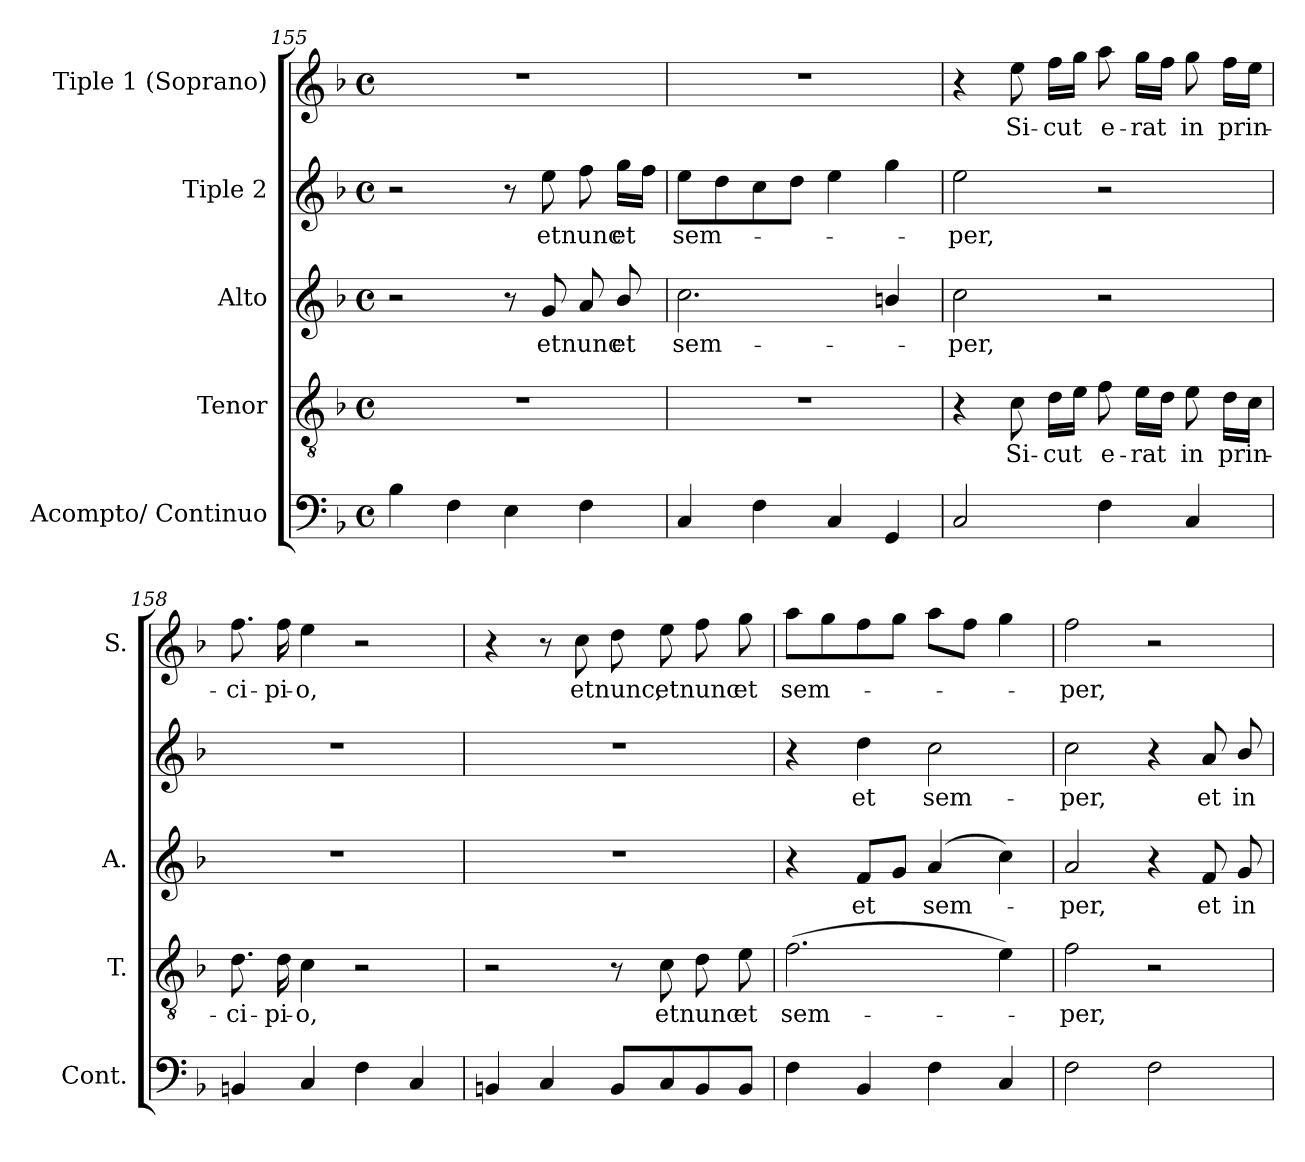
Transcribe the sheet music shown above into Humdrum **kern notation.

**kern	**kern	**text	**kern	**text	**kern	**text	**kern	**text
*part5	*part4	*part4	*part3	*part3	*part2	*part2	*part1	*part1
*staff5	*staff4	*staff4	*staff3	*staff3	*staff2	*staff2	*staff1	*staff1
*I"Acompto/ Continuo	*I"Tenor	*	*I"Alto	*	*I"Tiple 2	*	*I"Tiple 1 (Soprano)	*
*I'Cont.	*I'T.	*	*I'A.	*	*	*	*I'S.	*
*clefF4	*clefGv2	*	*clefG2	*	*clefG2	*	*clefG2	*
*	*ITrd7c12	*	*	*	*	*	*	*
*k[b-]	*k[b-]	*	*k[b-]	*	*k[b-]	*	*k[b-]	*
*F:	*F:	*	*F:	*	*F:	*	*F:	*
*M4/4	*M4/4	*	*M4/4	*	*M4/4	*	*M4/4	*
*met(c)	*met(c)	*	*met(c)	*	*met(c)	*	*met(c)	*
=155	=155	=155	=155	=155	=155	=155	=155	=155
4B-i\	1r	.	2r	.	2r	.	1r	.
4Fi\	.	.	.	.	.	.	.	.
4Ei\	.	.	8r	.	8r	.	.	.
!	!	!	!	!LO:LY:b:color=#000000	!	!	!	!
!	!	!	!	!	!	!LO:LY:b:color=#000000	!	!
.	.	.	8gi/	et	8eei\	et	.	.
!	!	!	!	!LO:LY:b:color=#000000	!	!	!	!
!	!	!	!	!	!	!LO:LY:b:color=#000000	!	!
4Fi\	.	.	8ai/	nunc	8ffi\	nunc	.	.
!	!	!	!	!LO:LY:b:color=#000000	!	!	!	!
!	!	!	!	!	!	!LO:LY:b:color=#000000	!	!
.	.	.	8b-i/	et	16ggi\LL	et	.	.
.	.	.	.	.	16ffi\JJ	.	.	.
=156	=156	=156	=156	=156	=156	=156	=156	=156
!	!	!	!	!LO:LY:b:color=#000000	!	!	!	!
!	!	!	!	!	!	!LO:LY:b:color=#000000	!	!
4Ci/	1r	.	2.cci\	sem-	8eei\L	sem-	1r	.
.	.	.	.	.	8ddi\	.	.	.
4Fi\	.	.	.	.	8cci\	.	.	.
.	.	.	.	.	8ddi\J	.	.	.
4Ci/	.	.	.	.	4eei\	.	.	.
4GGi/	.	.	4bni/	.	4ggi\	.	.	.
!!LO:LB:g=z
=157	=157	=157	=157	=157	=157	=157	=157	=157
!	!	!	!	!LO:LY:b:color=#000000	!	!	!	!
!	!	!	!	!	!	!LO:LY:b:color=#000000	!	!
2Ci/	4r	.	2cci\	-per,	2eei\	-per,	4r	.
!	!	!LO:LY:b:color=#000000	!	!	!	!	!	!
!	!	!	!	!	!	!	!	!LO:LY:b:color=#000000
.	8Ci\	Si-	.	.	.	.	8eei\	Si-
!	!	!LO:LY:b:color=#000000	!	!	!	!	!	!
!	!	!	!	!	!	!	!	!LO:LY:b:color=#000000
.	16Di\LL	-cut	.	.	.	.	16ffi\LL	-cut
.	16Ei\JJ	.	.	.	.	.	16ggi\JJ	.
!	!	!LO:LY:b:color=#000000	!	!	!	!	!	!
!	!	!	!	!	!	!	!	!LO:LY:b:color=#000000
4Fi\	8Fi\	e-	2r	.	2r	.	8aai\	e-
!	!	!LO:LY:b:color=#000000	!	!	!	!	!	!
!	!	!	!	!	!	!	!	!LO:LY:b:color=#000000
.	16Ei\LL	-rat	.	.	.	.	16ggi\LL	-rat
.	16Di\JJ	.	.	.	.	.	16ffi\JJ	.
!	!	!LO:LY:b:color=#000000	!	!	!	!	!	!
!	!	!	!	!	!	!	!	!LO:LY:b:color=#000000
4Ci/	8Ei\	in	.	.	.	.	8ggi\	in
!	!	!LO:LY:b:color=#000000	!	!	!	!	!	!
!	!	!	!	!	!	!	!	!LO:LY:b:color=#000000
.	16Di\LL	prin-	.	.	.	.	16ffi\LL	prin-
.	16Ci\JJ	.	.	.	.	.	16eei\JJ	.
=158	=158	=158	=158	=158	=158	=158	=158	=158
!	!	!LO:LY:b:color=#000000	!	!	!	!	!	!
!	!	!	!	!	!	!	!	!LO:LY:b:color=#000000
4BBni/	8.Di\	-ci-	1r	.	1r	.	8.ffi\	-ci-
!	!	!LO:LY:b:color=#000000	!	!	!	!	!	!
!	!	!	!	!	!	!	!	!LO:LY:b:color=#000000
.	16Di\	-pi-	.	.	.	.	16ffi\	-pi-
!	!	!LO:LY:b:color=#000000	!	!	!	!	!	!
!	!	!	!	!	!	!	!	!LO:LY:b:color=#000000
4Ci/	4Ci\	-o,	.	.	.	.	4eei\	-o,
4Fi\	2r	.	.	.	.	.	2r	.
4Ci/	.	.	.	.	.	.	.	.
=159	=159	=159	=159	=159	=159	=159	=159	=159
4BBni/	2r	.	1r	.	1r	.	4r	.
4Ci/	.	.	.	.	.	.	8r	.
!	!	!	!	!	!	!	!	!LO:LY:b:color=#000000
.	.	.	.	.	.	.	8cci\	et
!	!	!	!	!	!	!	!	!LO:LY:b:color=#000000
8BBi/L	8r	.	.	.	.	.	8ddi\	nunc,
!	!	!LO:LY:b:color=#000000	!	!	!	!	!	!
!	!	!	!	!	!	!	!	!LO:LY:b:color=#000000
8Ci/	8Ci\	et	.	.	.	.	8eei\	et
!	!	!LO:LY:b:color=#000000	!	!	!	!	!	!
!	!	!	!	!	!	!	!	!LO:LY:b:color=#000000
8BBi/	8Di\	nunc	.	.	.	.	8ffi\	nunc
!	!	!LO:LY:b:color=#000000	!	!	!	!	!	!
!	!	!	!	!	!	!	!	!LO:LY:b:color=#000000
8BBi/J	8Ei\	et	.	.	.	.	8ggi\	et
=160	=160	=160	=160	=160	=160	=160	=160	=160
!	!	!LO:LY:b:color=#000000	!	!	!	!	!	!
!	!	!	!	!	!	!	!	!LO:LY:b:color=#000000
4Fi\	(2.Fi\	sem-	4r	.	4r	.	8aai\L	sem-
.	.	.	.	.	.	.	8ggi\	.
!	!	!	!	!LO:LY:b:color=#000000	!	!	!	!
!	!	!	!	!	!	!LO:LY:b:color=#000000	!	!
4BB-i/	.	.	8fi/L	et	4ddi\	et	8ffi\	.
.	.	.	8gi/J	.	.	.	8ggi\J	.
!	!	!	!	!LO:LY:b:color=#000000	!	!	!	!
!	!	!	!	!	!	!LO:LY:b:color=#000000	!	!
4Fi\	.	.	(4ai/	sem-	2cci\	sem-	8aai\L	.
.	.	.	.	.	.	.	8ffi\J	.
4Ci/	4Ei\)	.	4cci\)	.	.	.	4ggi\	.
=161	=161	=161	=161	=161	=161	=161	=161	=161
!	!	!LO:LY:b:color=#000000	!	!	!	!	!	!
!	!	!	!	!LO:LY:b:color=#000000	!	!	!	!
!	!	!	!	!	!	!LO:LY:b:color=#000000	!	!
!	!	!	!	!	!	!	!	!LO:LY:b:color=#000000
2Fi\	2Fi\	-per,	2ai/	-per,	2cci\	-per,	2ffi\	-per,
2Fi\	2r	.	4r	.	4r	.	2r	.
!	!	!	!	!LO:LY:b:color=#000000	!	!	!	!
!	!	!	!	!	!	!LO:LY:b:color=#000000	!	!
.	.	.	8fi/	et	8ai/	et	.	.
!	!	!	!	!LO:LY:b:color=#000000	!	!	!	!
!	!	!	!	!	!	!LO:LY:b:color=#000000	!	!
.	.	.	8gi/	in	8b-i/	in	.	.
=	=	=	=	=	=	=	=	=
*-	*-	*-	*-	*-	*-	*-	*-	*-
